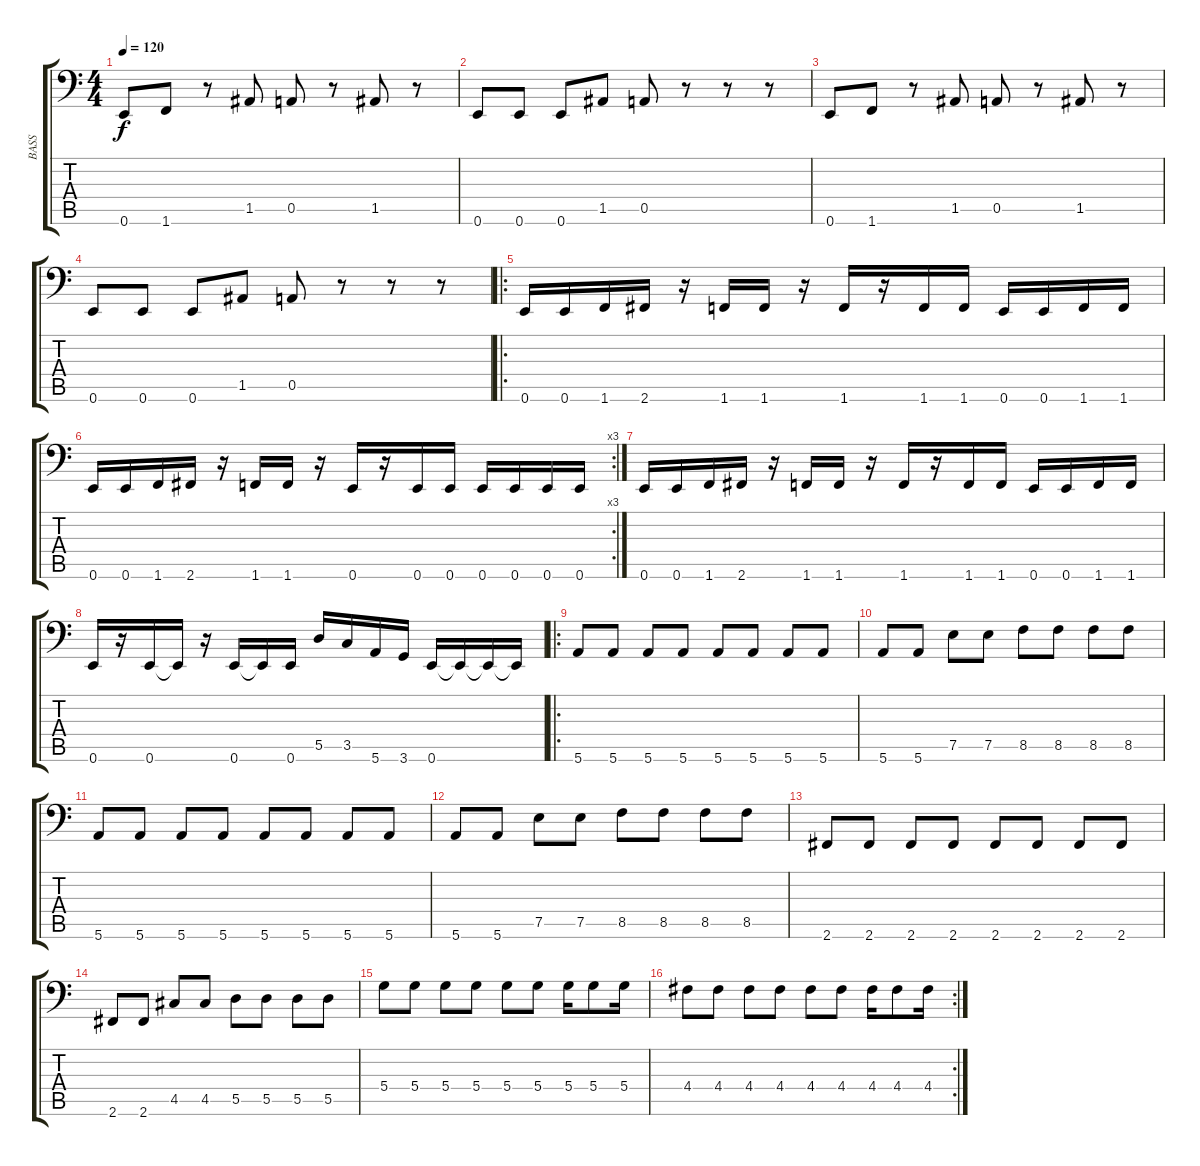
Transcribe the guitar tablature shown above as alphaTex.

\track ("BASS" "BASS") {instrument electricbasspick}
\staff {score tabs}
\tuning (E3 B2 G2 D2 A1 E1) {hide}
\ts (4 4)
\tempo 120
\clef f4
\ks c
0.6.8{dy f instrument electricbasspick} 1.6.8 r.8 1.5.8 0.5.8 r.8 1.5.8 r.8 |
0.6.8 0.6.8 0.6.8 1.5.8 0.5.8 r.8 r.8 r.8 |
0.6.8 1.6.8 r.8 1.5.8 0.5.8 r.8 1.5.8 r.8 |
0.6.8 0.6.8 0.6.8 1.5.8 0.5.8 r.8 r.8 r.8 |
\ro
0.6.16 0.6.16 1.6.16 2.6.16 r.16 1.6.16 1.6.16 r.16 1.6.16 r.16 1.6.16 1.6.16 0.6.16 0.6.16 1.6.16 1.6.16 |
\rc 3
0.6.16 0.6.16 1.6.16 2.6.16 r.16 1.6.16 1.6.16 r.16 0.6.16 r.16 0.6.16 0.6.16 0.6.16 0.6.16 0.6.16 0.6.16 |
0.6.16 0.6.16 1.6.16 2.6.16 r.16 1.6.16 1.6.16 r.16 1.6.16 r.16 1.6.16 1.6.16 0.6.16 0.6.16 1.6.16 1.6.16 |
0.6.16 r.16 0.6.16 0.6{t}.16 r.16 0.6.16 0.6{t}.16 0.6.16 5.5.16 3.5.16 5.6.16 3.6.16 0.6.16 0.6{t}.16 0.6{t}.16 0.6{t}.16 |
\ro
5.6.8 5.6.8 5.6.8 5.6.8 5.6.8 5.6.8 5.6.8 5.6.8 |
5.6.8 5.6.8 7.5.8 7.5.8 8.5.8 8.5.8 8.5.8 8.5.8 |
5.6.8 5.6.8 5.6.8 5.6.8 5.6.8 5.6.8 5.6.8 5.6.8 |
5.6.8 5.6.8 7.5.8 7.5.8 8.5.8 8.5.8 8.5.8 8.5.8 |
2.6.8 2.6.8 2.6.8 2.6.8 2.6.8 2.6.8 2.6.8 2.6.8 |
2.6.8 2.6.8 4.5.8 4.5.8 5.5.8 5.5.8 5.5.8 5.5.8 |
5.4.8 5.4.8 5.4.8 5.4.8 5.4.8 5.4.8 5.4.16 5.4.8 5.4.16 |
\rc 2
4.4.8 4.4.8 4.4.8 4.4.8 4.4.8 4.4.8 4.4.16 4.4.8 4.4.16
